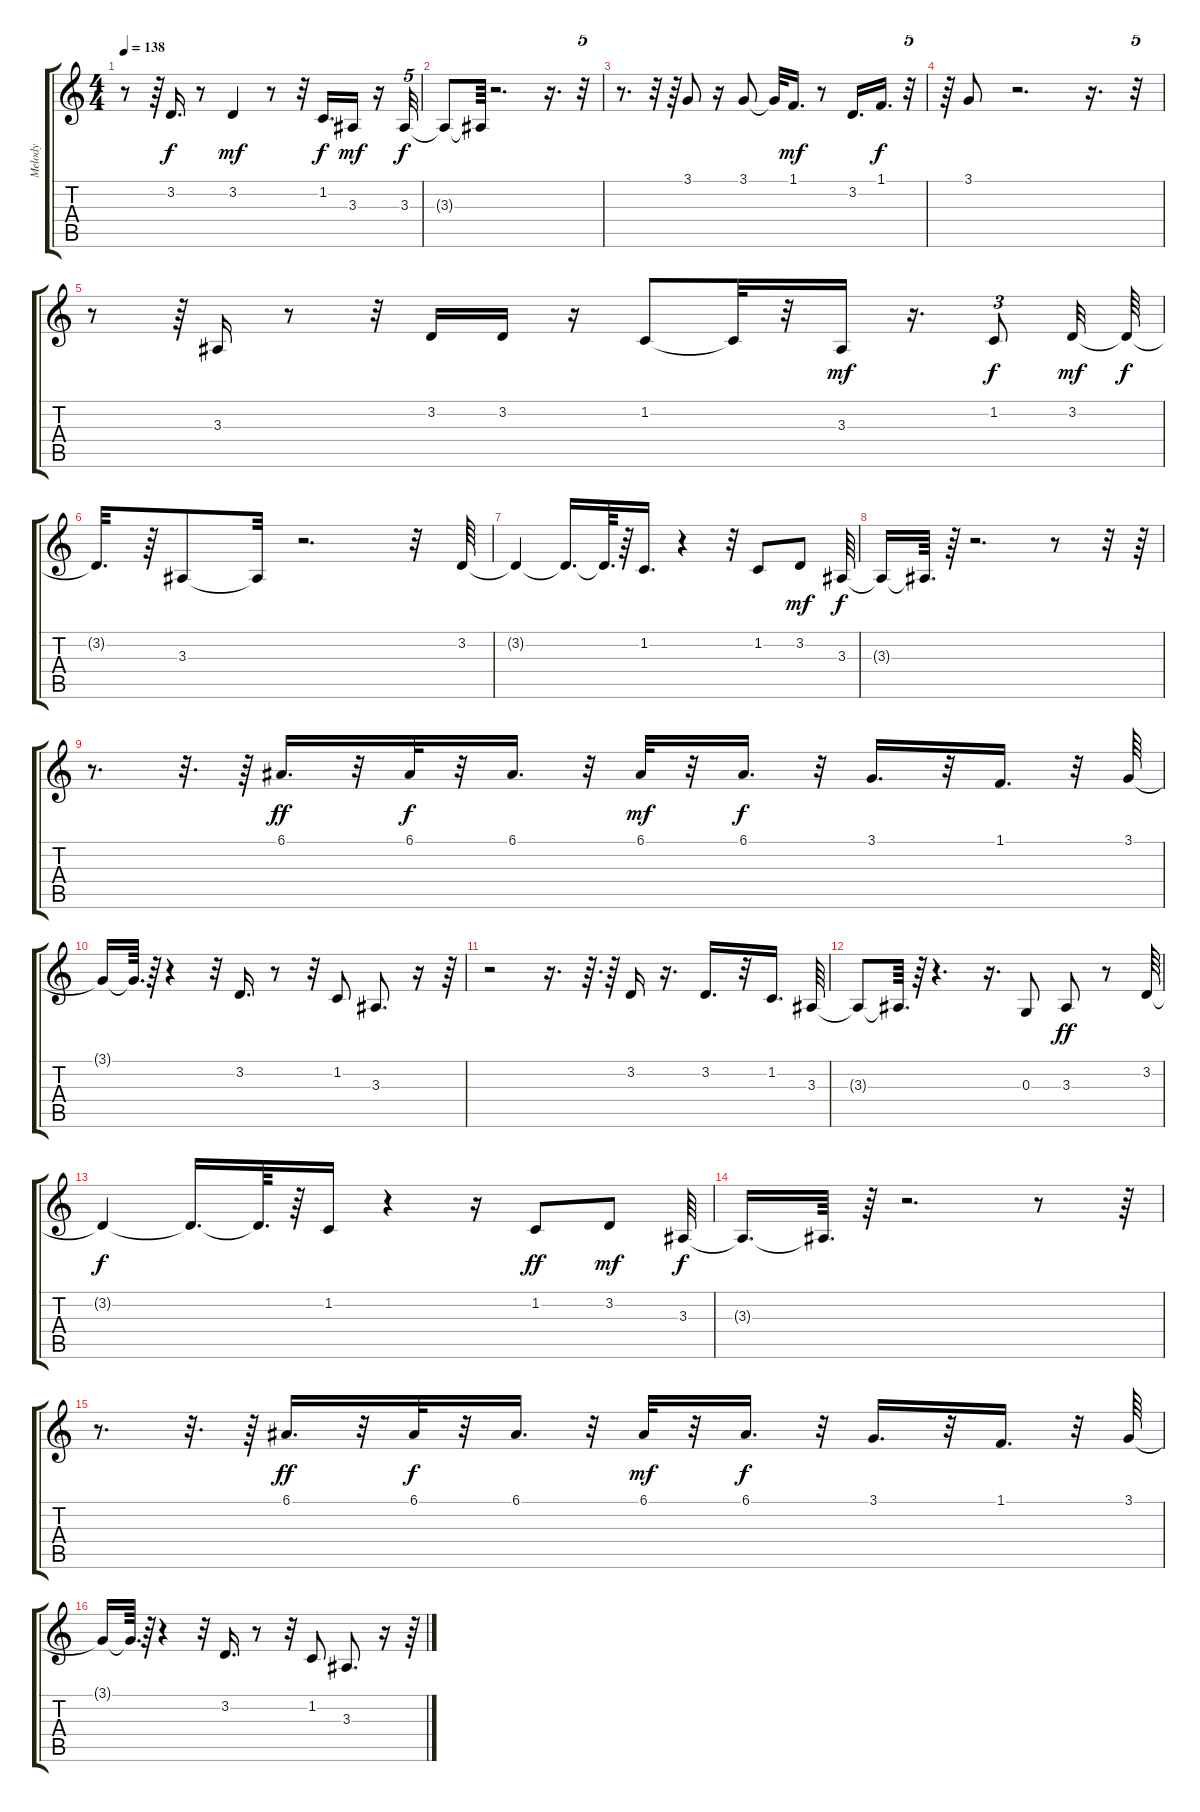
\track ("Melody              " "Melody    ") {instrument flute}
\staff {score tabs}
\tuning (E4 B3 G3 D3 A2 E2) {hide}
\ts (4 4)
\tempo 138
\clef g2
\ks c
r.8{dy mf} r.64 3.2.16{d dy f} r.8 3.2.4{dy mf} r.8 r.32 1.2.16{d dy f} 3.3.16{dy mf} r.16 3.3.32{tu (5 4) dy f} |
3.3{t}.8 3.3{t}.64 r.2{d} r.16{d} r.32{tu (5 4)} |
r.8{d} r.32 r.64 3.1.8 r.16 3.1.8 3.1{t}.32 1.1.16{d dy mf} r.8 3.2.16{d} 1.1.16{d dy f} r.32{tu (5 4)} |
r.64 3.1.8 r.2{d} r.16{d} r.32{tu (5 4)} |
r.8 r.64 3.3.16 r.8 r.32 3.2.16 3.2.16 r.16 1.2.8 1.2{t}.32 r.32 3.3.16{dy mf} r.16{d} 1.2.8{tu (3 2) dy f} 3.2.32{dy mf} 3.2{t}.64{dy f} |
3.2{t}.32{d} r.64 3.3.8 3.3{t}.32 r.2{d} r.32 3.2.64 |
3.2{t}.4 3.2{t}.16{d} 3.2{t}.64{d} r.64 1.2.16{d} r.4 r.32 1.2.8 3.2.8{dy mf} 3.3.64{dy f} |
3.3{t}.16 3.3{t}.64{d} r.64 r.2{d} r.8 r.32 r.64 |
r.8{d} r.32{d} r.64 6.1.16{d dy ff} r.32 6.1.32{dy f} r.32 6.1.16{d} r.32 6.1.32{dy mf} r.32 6.1.16{d dy f} r.32 3.1.16{d} r.32 1.1.16{d} r.32 3.1.64 |
3.1{t}.16 3.1{t}.64{d} r.64 r.4 r.32 3.2.16{d} r.8 r.32 1.2.8 3.3.8{d} r.16 r.64 |
r.2 r.16{d} r.64{d} r.64 3.2.16 r.16{d} 3.2.16{d} r.32 1.2.16{d} 3.3.64 |
3.3{t}.8 3.3{t}.64{d} r.64 r.4{d} r.16{d} 0.3.8 3.3.8{dy ff} r.8 3.2.64 |
3.2{t}.4{dy f} 3.2{t}.16{d} 3.2{t}.64{d} r.64 1.2.16 r.4 r.16 1.2.8{dy ff} 3.2.8{dy mf} 3.3.64{dy f} |
3.3{t}.16{d} 3.3{t}.64{d} r.64 r.2{d} r.8 r.64 |
r.8{d} r.32{d} r.64 6.1.16{d dy ff} r.32 6.1.32{dy f} r.32 6.1.16{d} r.32 6.1.32{dy mf} r.32 6.1.16{d dy f} r.32 3.1.16{d} r.32 1.1.16{d} r.32 3.1.64 |
3.1{t}.16 3.1{t}.64{d} r.64 r.4 r.32 3.2.16{d} r.8 r.32 1.2.8 3.3.8{d} r.16 r.64
